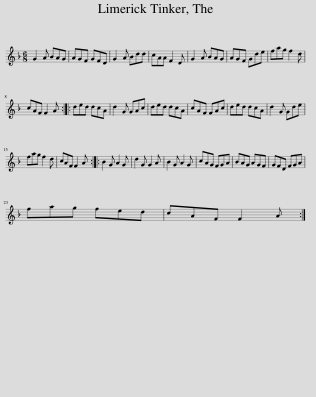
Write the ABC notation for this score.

X:1
L:1/8
M:6/8
I:linebreak $
K:F
V:1 treble
V:1
 G2 A BAG | AGF GFD | G2 A Bdd | cAA F2 D | G2 A BAG | %5
 AGF Gde | fag f2 d |$ cAF F2 A :: ded dcA | d2 G GAc | %10
 ded dcA | cAF FAc | ded dcA | d2 G Gde |$ fag f2 d | %15
 cAF F2 A :: B2 G A2 G | d2 G G2 A | B2 G A2 G | cAG FGA | %20
 BAG AGF | GFD FGA |$ fag fed | cAF F2 A :| %24
